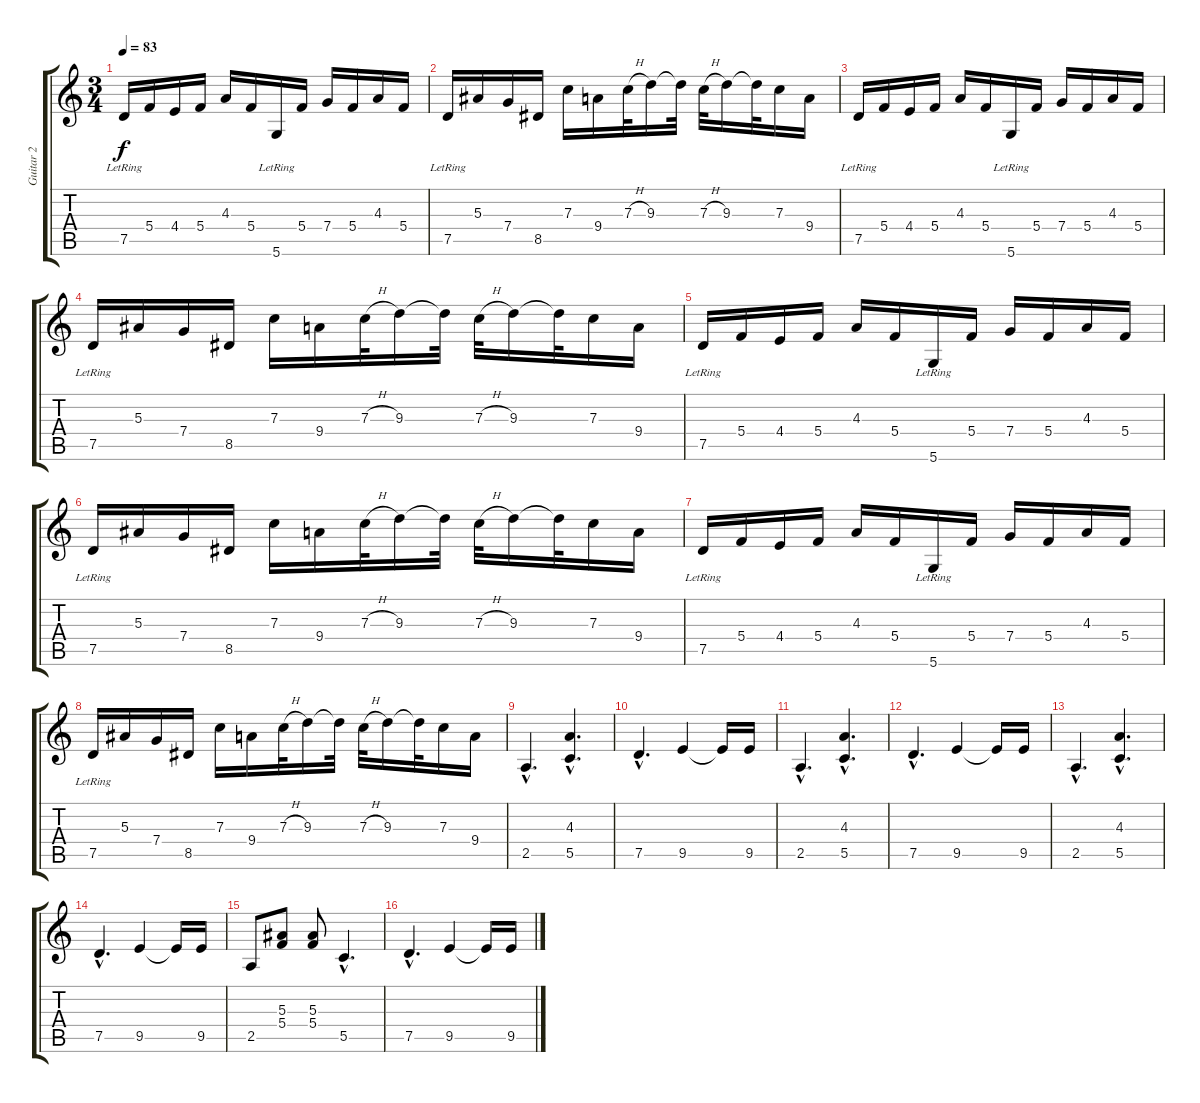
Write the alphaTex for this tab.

\track ("Guitar 2" "Guitar 2") {instrument acousticguitarsteel}
\staff {score tabs}
\tuning (D4 A3 F3 C3 G2 D2) {hide}
\ts (3 4)
\tempo 83
\clef g2
\ks c
7.5{lr}.16{dy f} 5.4.16 4.4.16 5.4.16 4.3.16 5.4.16 5.6{lr}.16 5.4.16 7.4.16 5.4.16 4.3.16 5.4.16 |
7.5{lr}.16 5.3.16 7.4.16 8.5.16 7.3.16 9.4.16 7.3{h}.32 9.3.16 9.3{t}.32 7.3{h}.32 9.3.16 9.3{t}.32 7.3.16 9.4.16 |
7.5{lr}.16 5.4.16 4.4.16 5.4.16 4.3.16 5.4.16 5.6{lr}.16 5.4.16 7.4.16 5.4.16 4.3.16 5.4.16 |
7.5{lr}.16 5.3.16 7.4.16 8.5.16 7.3.16 9.4.16 7.3{h}.32 9.3.16 9.3{t}.32 7.3{h}.32 9.3.16 9.3{t}.32 7.3.16 9.4.16 |
7.5{lr}.16 5.4.16 4.4.16 5.4.16 4.3.16 5.4.16 5.6{lr}.16 5.4.16 7.4.16 5.4.16 4.3.16 5.4.16 |
7.5{lr}.16 5.3.16 7.4.16 8.5.16 7.3.16 9.4.16 7.3{h}.32 9.3.16 9.3{t}.32 7.3{h}.32 9.3.16 9.3{t}.32 7.3.16 9.4.16 |
7.5{lr}.16 5.4.16 4.4.16 5.4.16 4.3.16 5.4.16 5.6{lr}.16 5.4.16 7.4.16 5.4.16 4.3.16 5.4.16 |
7.5{lr}.16 5.3.16 7.4.16 8.5.16 7.3.16 9.4.16 7.3{h}.32 9.3.16 9.3{t}.32 7.3{h}.32 9.3.16 9.3{t}.32 7.3.16 9.4.16 |
2.5{hac}.4{d} (4.3{hac} 5.5{hac}).4{d} |
7.5{hac}.4{d} 9.5.4 9.5{t}.16 9.5.16 |
2.5{hac}.4{d} (4.3{hac} 5.5{hac}).4{d} |
7.5{hac}.4{d} 9.5.4 9.5{t}.16 9.5.16 |
2.5{hac}.4{d} (4.3{hac} 5.5{hac}).4{d} |
7.5{hac}.4{d} 9.5.4 9.5{t}.16 9.5.16 |
2.5.8 (5.3 5.4).8 (5.3 5.4).8 5.5{hac}.4{d} |
7.5{hac}.4{d} 9.5.4 9.5{t}.16 9.5.16
